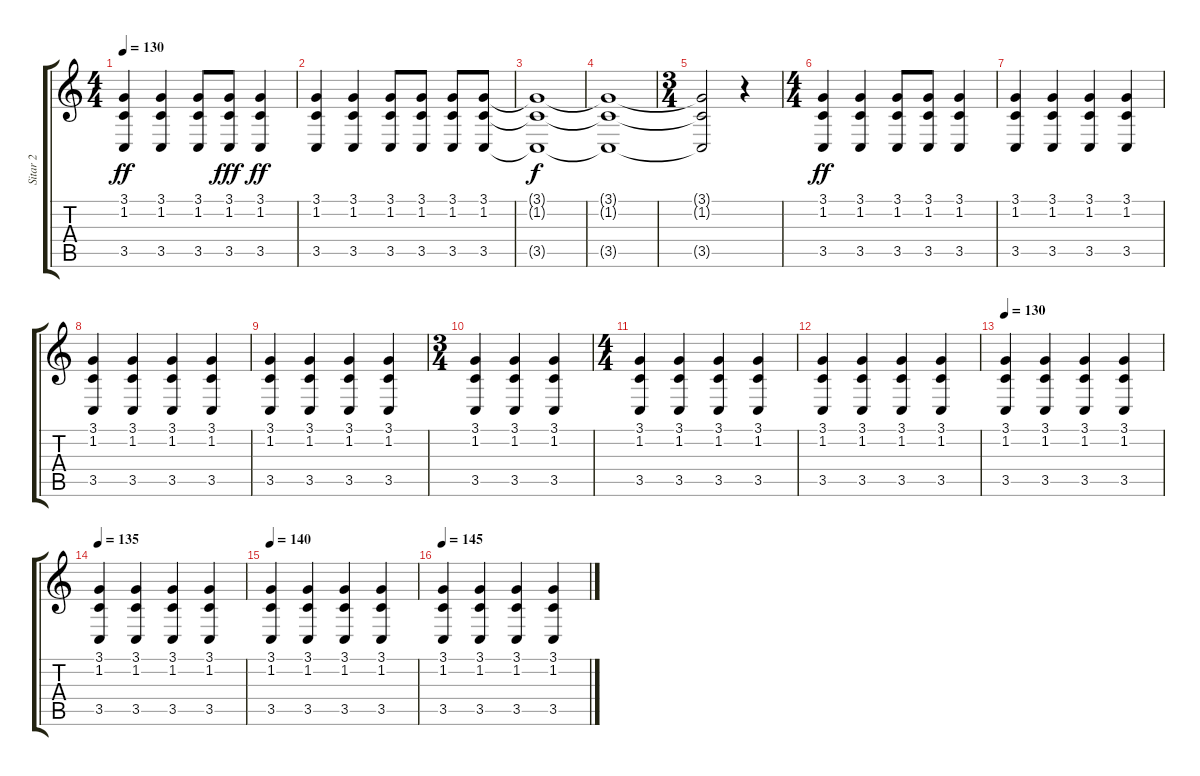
\track ("Sitar 2" "Sitar 2") {instrument sitar}
\staff {score tabs}
\tuning (E4 B3 G3 D3 A2 E2) {hide}
\ts (4 4)
\tempo 130
\clef g2
\ks c
(3.1 1.2 3.5).4{dy ff} (3.1 1.2 3.5).4 (3.1 1.2 3.5).8 (3.1 1.2 3.5).8{dy fff} (3.1 1.2 3.5).4{dy ff} |
(3.1 1.2 3.5).4 (3.1 1.2 3.5).4 (3.1 1.2 3.5).8 (3.1 1.2 3.5).8 (3.1 1.2 3.5).8 (3.1 1.2 3.5).8 |
(3.1{t} 1.2{t} 3.5{t}).1{dy f} |
(3.1{t} 1.2{t} 3.5{t}).1 |
\ts (3 4)
(3.1{t} 1.2{t} 3.5{t}).2 r.4 |
\ts (4 4)
(3.1 1.2 3.5).4{dy ff} (3.1 1.2 3.5).4 (3.1 1.2 3.5).8 (3.1 1.2 3.5).8 (3.1 1.2 3.5).4 |
(3.1 1.2 3.5).4 (3.1 1.2 3.5).4 (3.1 1.2 3.5).4 (3.1 1.2 3.5).4 |
(3.1 1.2 3.5).4 (3.1 1.2 3.5).4 (3.1 1.2 3.5).4 (3.1 1.2 3.5).4 |
(3.1 1.2 3.5).4 (3.1 1.2 3.5).4 (3.1 1.2 3.5).4 (3.1 1.2 3.5).4 |
\ts (3 4)
(3.1 1.2 3.5).4 (3.1 1.2 3.5).4 (3.1 1.2 3.5).4 |
\ts (4 4)
(3.1 1.2 3.5).4 (3.1 1.2 3.5).4 (3.1 1.2 3.5).4 (3.1 1.2 3.5).4 |
(3.1 1.2 3.5).4 (3.1 1.2 3.5).4 (3.1 1.2 3.5).4 (3.1 1.2 3.5).4 |
\tempo 130
(3.1 1.2 3.5).4 (3.1 1.2 3.5).4 (3.1 1.2 3.5).4 (3.1 1.2 3.5).4 |
\tempo 135
(3.1 1.2 3.5).4 (3.1 1.2 3.5).4 (3.1 1.2 3.5).4 (3.1 1.2 3.5).4 |
\tempo 140
(3.1 1.2 3.5).4 (3.1 1.2 3.5).4 (3.1 1.2 3.5).4 (3.1 1.2 3.5).4 |
\tempo 145
(3.1 1.2 3.5).4 (3.1 1.2 3.5).4 (3.1 1.2 3.5).4 (3.1 1.2 3.5).4
